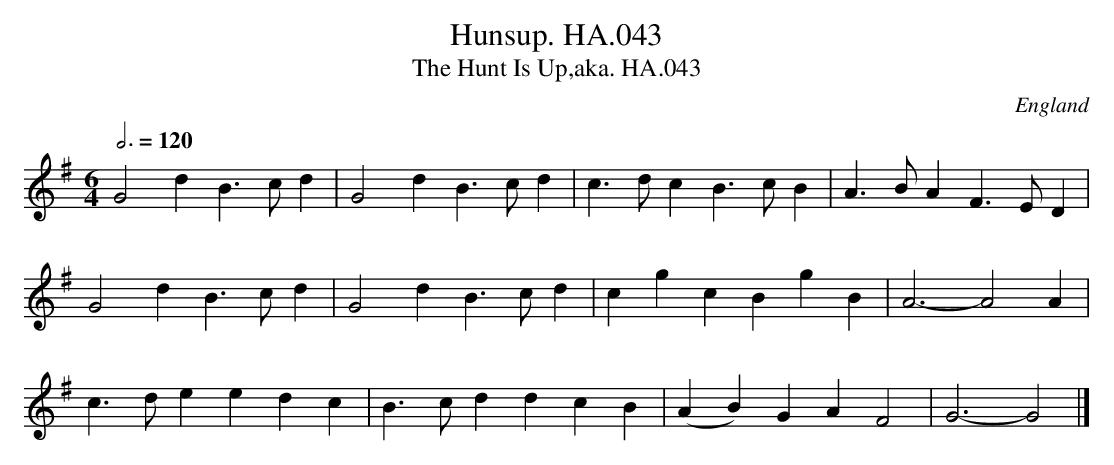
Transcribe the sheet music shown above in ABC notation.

X:1
T:Hunsup. HA.043
T:The Hunt Is Up,aka. HA.043
M:6/4
L:1/4
Q:3/4=120
O:England
K:G major
G2d B>cd|G2d B>cd|c>dc B>cB|A>BA F>ED|!
G2d B>cd|G2d B>cd|cgc BgB|A3-A2A|!
c>de edc|B>cd dcB|(AB)G AF2|G3-G2|]
